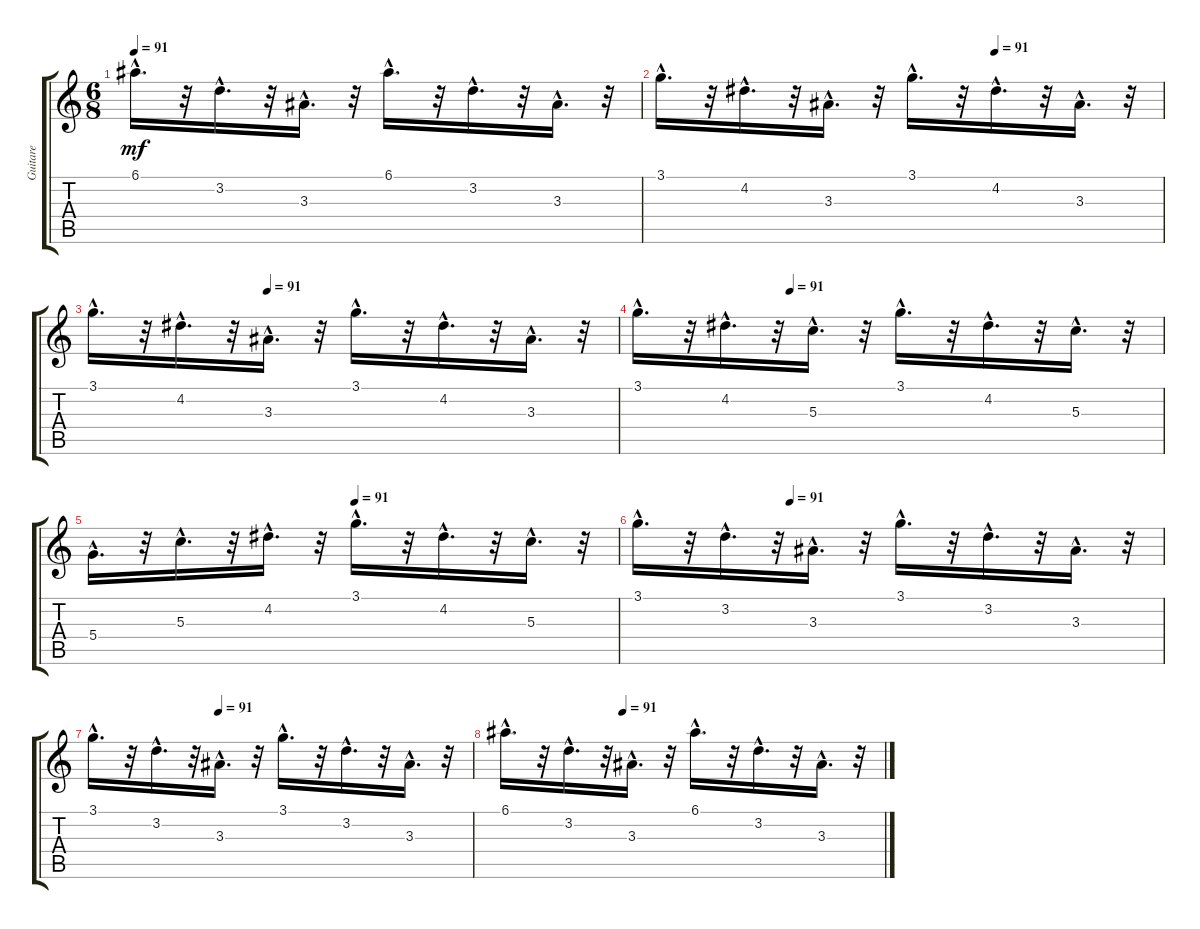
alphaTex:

\track ("Guitare" "Guitare") {instrument acousticguitarnylon}
\staff {score tabs}
\tuning (E4 B3 G3 D3 A2 E2) {hide}
\ts (6 8)
\tempo 91
\clef g2
\ks c
6.1{hac}.16{d dy mf} r.32 3.2{hac}.16{d} r.32 3.3{hac}.16{d} r.32 6.1{hac}.16{d} r.32 3.2{hac}.16{d} r.32 3.3{hac}.16{d} r.32 |
\tempo (91 0.6666666666666666)
3.1{hac}.16{d} r.32 4.2{hac}.16{d} r.32 3.3{hac}.16{d} r.32 3.1{hac}.16{d} r.32 4.2{hac}.16{d} r.32 3.3{hac}.16{d} r.32 |
\tempo (91 0.3333333333333333)
3.1{hac}.16{d} r.32 4.2{hac}.16{d} r.32 3.3{hac}.16{d} r.32 3.1{hac}.16{d} r.32 4.2{hac}.16{d} r.32 3.3{hac}.16{d} r.32 |
\tempo (91 0.2916666666666667)
3.1{hac}.16{d} r.32 4.2{hac}.16{d} r.32 5.3{hac}.16{d} r.32 3.1{hac}.16{d} r.32 4.2{hac}.16{d} r.32 5.3{hac}.16{d} r.32 |
\tempo (91 0.5)
5.4{hac}.16{d} r.32 5.3{hac}.16{d} r.32 4.2{hac}.16{d} r.32 3.1{hac}.16{d} r.32 4.2{hac}.16{d} r.32 5.3{hac}.16{d} r.32 |
\tempo (91 0.2916666666666667)
3.1{hac}.16{d} r.32 3.2{hac}.16{d} r.32 3.3{hac}.16{d} r.32 3.1{hac}.16{d} r.32 3.2{hac}.16{d} r.32 3.3{hac}.16{d} r.32 |
\tempo (91 0.3333333333333333)
3.1{hac}.16{d} r.32 3.2{hac}.16{d} r.32 3.3{hac}.16{d} r.32 3.1{hac}.16{d} r.32 3.2{hac}.16{d} r.32 3.3{hac}.16{d} r.32 |
\tempo (91 0.3125)
6.1{hac}.16{d} r.32 3.2{hac}.16{d} r.32 3.3{hac}.16{d} r.32 6.1{hac}.16{d} r.32 3.2{hac}.16{d} r.32 3.3{hac}.16{d} r.32
